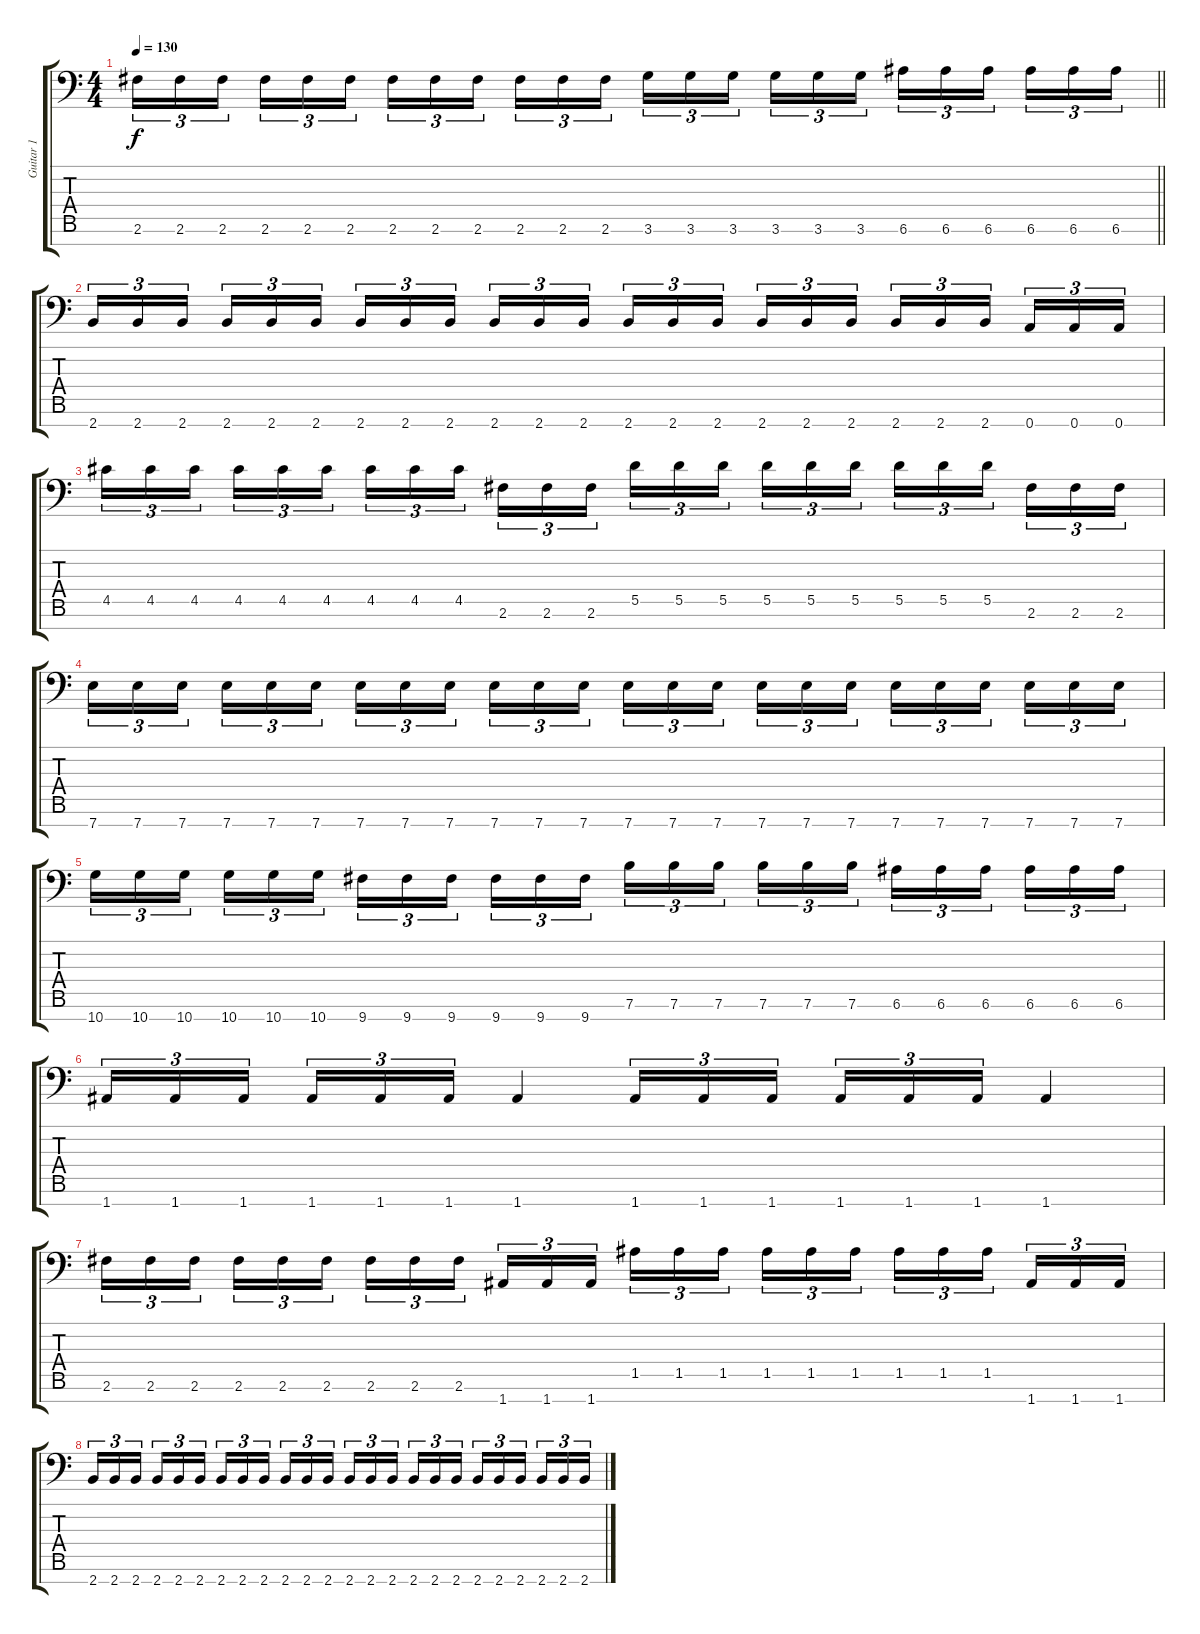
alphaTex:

\track ("Guitar 1" "Guitar 1") {instrument overdrivenguitar}
\staff {score tabs}
\tuning (E4 B3 G3 D3 A2 E2 A1) {hide}
\ts (4 4)
\tempo 130
\clef f4
\barLineRight lightlight
\ks c
2.6.16{tu (3 2) dy f} 2.6.16{tu (3 2)} 2.6.16{tu (3 2) beam splitsecondary} 2.6.16{tu (3 2)} 2.6.16{tu (3 2)} 2.6.16{tu (3 2)} 2.6.16{tu (3 2)} 2.6.16{tu (3 2)} 2.6.16{tu (3 2) beam splitsecondary} 2.6.16{tu (3 2)} 2.6.16{tu (3 2)} 2.6.16{tu (3 2)} 3.6.16{tu (3 2)} 3.6.16{tu (3 2)} 3.6.16{tu (3 2) beam splitsecondary} 3.6.16{tu (3 2)} 3.6.16{tu (3 2)} 3.6.16{tu (3 2)} 6.6.16{tu (3 2)} 6.6.16{tu (3 2)} 6.6.16{tu (3 2) beam splitsecondary} 6.6.16{tu (3 2)} 6.6.16{tu (3 2)} 6.6.16{tu (3 2)} |
2.7.16{tu (3 2)} 2.7.16{tu (3 2)} 2.7.16{tu (3 2) beam splitsecondary} 2.7.16{tu (3 2)} 2.7.16{tu (3 2)} 2.7.16{tu (3 2)} 2.7.16{tu (3 2)} 2.7.16{tu (3 2)} 2.7.16{tu (3 2) beam splitsecondary} 2.7.16{tu (3 2)} 2.7.16{tu (3 2)} 2.7.16{tu (3 2)} 2.7.16{tu (3 2)} 2.7.16{tu (3 2)} 2.7.16{tu (3 2) beam splitsecondary} 2.7.16{tu (3 2)} 2.7.16{tu (3 2)} 2.7.16{tu (3 2)} 2.7.16{tu (3 2)} 2.7.16{tu (3 2)} 2.7.16{tu (3 2) beam splitsecondary} 0.7.16{tu (3 2)} 0.7.16{tu (3 2)} 0.7.16{tu (3 2)} |
4.5.16{tu (3 2)} 4.5.16{tu (3 2)} 4.5.16{tu (3 2) beam splitsecondary} 4.5.16{tu (3 2)} 4.5.16{tu (3 2)} 4.5.16{tu (3 2)} 4.5.16{tu (3 2)} 4.5.16{tu (3 2)} 4.5.16{tu (3 2) beam splitsecondary} 2.6.16{tu (3 2)} 2.6.16{tu (3 2)} 2.6.16{tu (3 2)} 5.5.16{tu (3 2)} 5.5.16{tu (3 2)} 5.5.16{tu (3 2) beam splitsecondary} 5.5.16{tu (3 2)} 5.5.16{tu (3 2)} 5.5.16{tu (3 2)} 5.5.16{tu (3 2)} 5.5.16{tu (3 2)} 5.5.16{tu (3 2) beam splitsecondary} 2.6.16{tu (3 2)} 2.6.16{tu (3 2)} 2.6.16{tu (3 2)} |
7.7.16{tu (3 2)} 7.7.16{tu (3 2)} 7.7.16{tu (3 2) beam splitsecondary} 7.7.16{tu (3 2)} 7.7.16{tu (3 2)} 7.7.16{tu (3 2)} 7.7.16{tu (3 2)} 7.7.16{tu (3 2)} 7.7.16{tu (3 2) beam splitsecondary} 7.7.16{tu (3 2)} 7.7.16{tu (3 2)} 7.7.16{tu (3 2)} 7.7.16{tu (3 2)} 7.7.16{tu (3 2)} 7.7.16{tu (3 2) beam splitsecondary} 7.7.16{tu (3 2)} 7.7.16{tu (3 2)} 7.7.16{tu (3 2)} 7.7.16{tu (3 2)} 7.7.16{tu (3 2)} 7.7.16{tu (3 2) beam splitsecondary} 7.7.16{tu (3 2)} 7.7.16{tu (3 2)} 7.7.16{tu (3 2)} |
10.7.16{tu (3 2)} 10.7.16{tu (3 2)} 10.7.16{tu (3 2) beam splitsecondary} 10.7.16{tu (3 2)} 10.7.16{tu (3 2)} 10.7.16{tu (3 2)} 9.7.16{tu (3 2)} 9.7.16{tu (3 2)} 9.7.16{tu (3 2) beam splitsecondary} 9.7.16{tu (3 2)} 9.7.16{tu (3 2)} 9.7.16{tu (3 2)} 7.6.16{tu (3 2)} 7.6.16{tu (3 2)} 7.6.16{tu (3 2) beam splitsecondary} 7.6.16{tu (3 2)} 7.6.16{tu (3 2)} 7.6.16{tu (3 2)} 6.6.16{tu (3 2)} 6.6.16{tu (3 2)} 6.6.16{tu (3 2) beam splitsecondary} 6.6.16{tu (3 2)} 6.6.16{tu (3 2)} 6.6.16{tu (3 2)} |
1.7.16{tu (3 2)} 1.7.16{tu (3 2)} 1.7.16{tu (3 2) beam splitsecondary} 1.7.16{tu (3 2)} 1.7.16{tu (3 2)} 1.7.16{tu (3 2)} 1.7.4 1.7.16{tu (3 2)} 1.7.16{tu (3 2)} 1.7.16{tu (3 2) beam splitsecondary} 1.7.16{tu (3 2)} 1.7.16{tu (3 2)} 1.7.16{tu (3 2)} 1.7.4 |
2.6.16{tu (3 2)} 2.6.16{tu (3 2)} 2.6.16{tu (3 2) beam splitsecondary} 2.6.16{tu (3 2)} 2.6.16{tu (3 2)} 2.6.16{tu (3 2)} 2.6.16{tu (3 2)} 2.6.16{tu (3 2)} 2.6.16{tu (3 2) beam splitsecondary} 1.7.16{tu (3 2)} 1.7.16{tu (3 2)} 1.7.16{tu (3 2)} 1.5.16{tu (3 2)} 1.5.16{tu (3 2)} 1.5.16{tu (3 2) beam splitsecondary} 1.5.16{tu (3 2)} 1.5.16{tu (3 2)} 1.5.16{tu (3 2)} 1.5.16{tu (3 2)} 1.5.16{tu (3 2)} 1.5.16{tu (3 2) beam splitsecondary} 1.7.16{tu (3 2)} 1.7.16{tu (3 2)} 1.7.16{tu (3 2)} |
2.7.16{tu (3 2)} 2.7.16{tu (3 2)} 2.7.16{tu (3 2) beam splitsecondary} 2.7.16{tu (3 2)} 2.7.16{tu (3 2)} 2.7.16{tu (3 2)} 2.7.16{tu (3 2)} 2.7.16{tu (3 2)} 2.7.16{tu (3 2) beam splitsecondary} 2.7.16{tu (3 2)} 2.7.16{tu (3 2)} 2.7.16{tu (3 2)} 2.7.16{tu (3 2)} 2.7.16{tu (3 2)} 2.7.16{tu (3 2) beam splitsecondary} 2.7.16{tu (3 2)} 2.7.16{tu (3 2)} 2.7.16{tu (3 2)} 2.7.16{tu (3 2)} 2.7.16{tu (3 2)} 2.7.16{tu (3 2) beam splitsecondary} 2.7.16{tu (3 2)} 2.7.16{tu (3 2)} 2.7.16{tu (3 2)}
